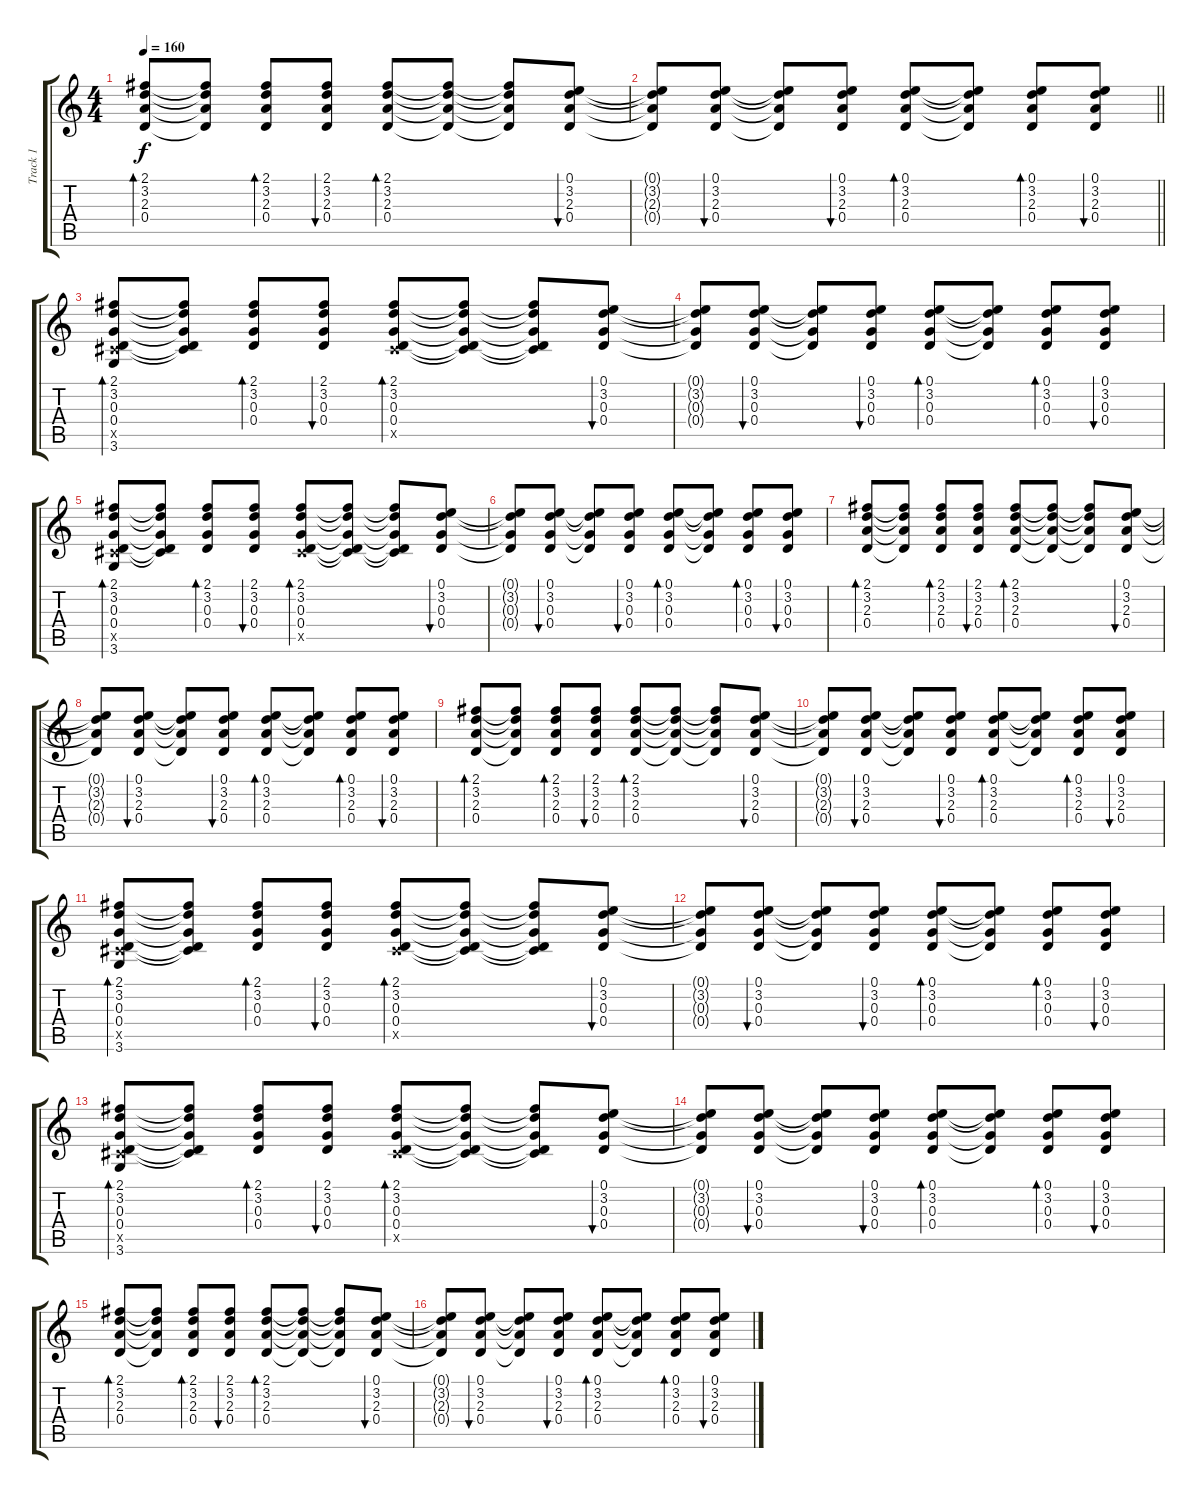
\track ("Track 1" "Track 1") {instrument acousticguitarsteel}
\staff {score tabs}
\tuning (E4 B3 G3 D3 A2 E2) {hide}
\ts (4 4)
\tempo 160
\clef g2
\ks c
(2.1 3.2 2.3 0.4).8{bd 60 dy f} (2.1{t} 3.2{t} 2.3{t} 0.4{t}).8 (2.1 3.2 2.3 0.4).8{bd 60} (2.1 3.2 2.3 0.4).8{bu 60} (2.1 3.2 2.3 0.4).8{bd 60} (2.1{t} 3.2{t} 2.3{t} 0.4{t}).8 (2.1{t} 3.2{t} 2.3{t} 0.4{t}).8 (0.1 3.2 2.3 0.4).8{bu 60} |
\barLineRight lightlight
(0.1{t} 3.2{t} 2.3{t} 0.4{t}).8 (0.1 3.2 2.3 0.4).8{bu 60} (0.1{t} 3.2{t} 2.3{t} 0.4{t}).8 (0.1 3.2 2.3 0.4).8{bu 60} (0.1 3.2 2.3 0.4).8{bd 60} (0.1{t} 3.2{t} 2.3{t} 0.4{t}).8 (0.1 3.2 2.3 0.4).8{bd 60} (0.1 3.2 2.3 0.4).8{bu 60} |
(2.1 3.2 0.3 0.4 4.5{x} 3.6).8{bd 60} (2.1{t} 3.2{t} 0.3{t} 0.4{t} 4.5{t}).8 (2.1 3.2 0.3 0.4).8{bd 60} (2.1 3.2 0.3 0.4).8{bu 60} (2.1 3.2 0.3 0.4 4.5{x}).8{bd 60} (2.1{t} 3.2{t} 0.3{t} 0.4{t} 4.5{t}).8 (2.1{t} 3.2{t} 0.3{t} 0.4{t} 4.5{t}).8 (0.1 3.2 0.3 0.4).8{bu 60} |
(0.1{t} 3.2{t} 0.3{t} 0.4{t}).8 (0.1 3.2 0.3 0.4).8{bu 60} (0.1{t} 3.2{t} 0.3{t} 0.4{t}).8 (0.1 3.2 0.3 0.4).8{bu 60} (0.1 3.2 0.3 0.4).8{bd 60} (0.1{t} 3.2{t} 0.3{t} 0.4{t}).8 (0.1 3.2 0.3 0.4).8{bd 60} (0.1 3.2 0.3 0.4).8{bu 60} |
(2.1 3.2 0.3 0.4 4.5{x} 3.6).8{bd 60} (2.1{t} 3.2{t} 0.3{t} 0.4{t} 4.5{t}).8 (2.1 3.2 0.3 0.4).8{bd 60} (2.1 3.2 0.3 0.4).8{bu 60} (2.1 3.2 0.3 0.4 4.5{x}).8{bd 60} (2.1{t} 3.2{t} 0.3{t} 0.4{t} 4.5{t}).8 (2.1{t} 3.2{t} 0.3{t} 0.4{t} 4.5{t}).8 (0.1 3.2 0.3 0.4).8{bu 60} |
(0.1{t} 3.2{t} 0.3{t} 0.4{t}).8 (0.1 3.2 0.3 0.4).8{bu 60} (0.1{t} 3.2{t} 0.3{t} 0.4{t}).8 (0.1 3.2 0.3 0.4).8{bu 60} (0.1 3.2 0.3 0.4).8{bd 60} (0.1{t} 3.2{t} 0.3{t} 0.4{t}).8 (0.1 3.2 0.3 0.4).8{bd 60} (0.1 3.2 0.3 0.4).8{bu 60} |
(2.1 3.2 2.3 0.4).8{bd 60} (2.1{t} 3.2{t} 2.3{t} 0.4{t}).8 (2.1 3.2 2.3 0.4).8{bd 60} (2.1 3.2 2.3 0.4).8{bu 60} (2.1 3.2 2.3 0.4).8{bd 60} (2.1{t} 3.2{t} 2.3{t} 0.4{t}).8 (2.1{t} 3.2{t} 2.3{t} 0.4{t}).8 (0.1 3.2 2.3 0.4).8{bu 60} |
(0.1{t} 3.2{t} 2.3{t} 0.4{t}).8 (0.1 3.2 2.3 0.4).8{bu 60} (0.1{t} 3.2{t} 2.3{t} 0.4{t}).8 (0.1 3.2 2.3 0.4).8{bu 60} (0.1 3.2 2.3 0.4).8{bd 60} (0.1{t} 3.2{t} 2.3{t} 0.4{t}).8 (0.1 3.2 2.3 0.4).8{bd 60} (0.1 3.2 2.3 0.4).8{bu 60} |
(2.1 3.2 2.3 0.4).8{bd 60} (2.1{t} 3.2{t} 2.3{t} 0.4{t}).8 (2.1 3.2 2.3 0.4).8{bd 60} (2.1 3.2 2.3 0.4).8{bu 60} (2.1 3.2 2.3 0.4).8{bd 60} (2.1{t} 3.2{t} 2.3{t} 0.4{t}).8 (2.1{t} 3.2{t} 2.3{t} 0.4{t}).8 (0.1 3.2 2.3 0.4).8{bu 60} |
(0.1{t} 3.2{t} 2.3{t} 0.4{t}).8 (0.1 3.2 2.3 0.4).8{bu 60} (0.1{t} 3.2{t} 2.3{t} 0.4{t}).8 (0.1 3.2 2.3 0.4).8{bu 60} (0.1 3.2 2.3 0.4).8{bd 60} (0.1{t} 3.2{t} 2.3{t} 0.4{t}).8 (0.1 3.2 2.3 0.4).8{bd 60} (0.1 3.2 2.3 0.4).8{bu 60} |
(2.1 3.2 0.3 0.4 4.5{x} 3.6).8{bd 60} (2.1{t} 3.2{t} 0.3{t} 0.4{t} 4.5{t}).8 (2.1 3.2 0.3 0.4).8{bd 60} (2.1 3.2 0.3 0.4).8{bu 60} (2.1 3.2 0.3 0.4 4.5{x}).8{bd 60} (2.1{t} 3.2{t} 0.3{t} 0.4{t} 4.5{t}).8 (2.1{t} 3.2{t} 0.3{t} 0.4{t} 4.5{t}).8 (0.1 3.2 0.3 0.4).8{bu 60} |
(0.1{t} 3.2{t} 0.3{t} 0.4{t}).8 (0.1 3.2 0.3 0.4).8{bu 60} (0.1{t} 3.2{t} 0.3{t} 0.4{t}).8 (0.1 3.2 0.3 0.4).8{bu 60} (0.1 3.2 0.3 0.4).8{bd 60} (0.1{t} 3.2{t} 0.3{t} 0.4{t}).8 (0.1 3.2 0.3 0.4).8{bd 60} (0.1 3.2 0.3 0.4).8{bu 60} |
(2.1 3.2 0.3 0.4 4.5{x} 3.6).8{bd 60} (2.1{t} 3.2{t} 0.3{t} 0.4{t} 4.5{t}).8 (2.1 3.2 0.3 0.4).8{bd 60} (2.1 3.2 0.3 0.4).8{bu 60} (2.1 3.2 0.3 0.4 4.5{x}).8{bd 60} (2.1{t} 3.2{t} 0.3{t} 0.4{t} 4.5{t}).8 (2.1{t} 3.2{t} 0.3{t} 0.4{t} 4.5{t}).8 (0.1 3.2 0.3 0.4).8{bu 60} |
(0.1{t} 3.2{t} 0.3{t} 0.4{t}).8 (0.1 3.2 0.3 0.4).8{bu 60} (0.1{t} 3.2{t} 0.3{t} 0.4{t}).8 (0.1 3.2 0.3 0.4).8{bu 60} (0.1 3.2 0.3 0.4).8{bd 60} (0.1{t} 3.2{t} 0.3{t} 0.4{t}).8 (0.1 3.2 0.3 0.4).8{bd 60} (0.1 3.2 0.3 0.4).8{bu 60} |
(2.1 3.2 2.3 0.4).8{bd 60} (2.1{t} 3.2{t} 2.3{t} 0.4{t}).8 (2.1 3.2 2.3 0.4).8{bd 60} (2.1 3.2 2.3 0.4).8{bu 60} (2.1 3.2 2.3 0.4).8{bd 60} (2.1{t} 3.2{t} 2.3{t} 0.4{t}).8 (2.1{t} 3.2{t} 2.3{t} 0.4{t}).8 (0.1 3.2 2.3 0.4).8{bu 60} |
(0.1{t} 3.2{t} 2.3{t} 0.4{t}).8 (0.1 3.2 2.3 0.4).8{bu 60} (0.1{t} 3.2{t} 2.3{t} 0.4{t}).8 (0.1 3.2 2.3 0.4).8{bu 60} (0.1 3.2 2.3 0.4).8{bd 60} (0.1{t} 3.2{t} 2.3{t} 0.4{t}).8 (0.1 3.2 2.3 0.4).8{bd 60} (0.1 3.2 2.3 0.4).8{bu 60}
